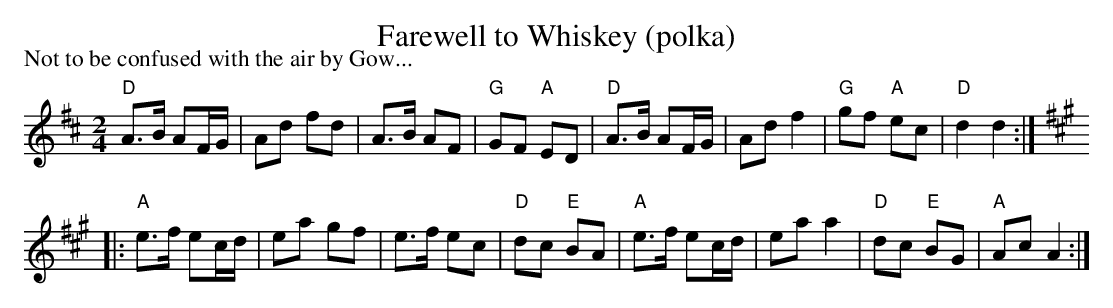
X:1
T:Farewell to Whiskey (polka)
P:Not to be confused with the air by Gow...
M:2/4
L:1/16
K:D
"D"A3B A2FG | A2d2 f2d2 | A3B A2F2 | "G"G2F2 "A"E2D2 |\
"D"A3B A2FG | A2d2 f4 | "G"g2f2 "A"e2c2 | "D"d4 d4 :|
K:A
|:"A"e3f e2cd | e2a2 g2f2 | e3f e2c2 | "D"d2c2 "E"B2A2 |\
"A"e3f e2cd | e2a2 a4 | "D"d2c2 "E"B2G2 | "A"A2c2 A4:|
